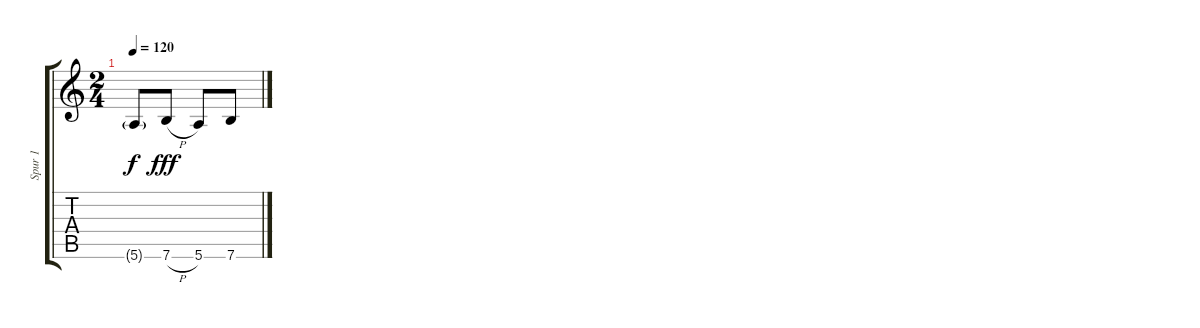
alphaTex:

\track ("Spur 1" "Spur 1") {instrument overdrivenguitar}
\staff {score tabs}
\tuning (E4 B3 G3 D3 A2 E2) {hide}
\ts (2 4)
\tempo 120
\clef g2
\ks c
5.6{g}.8{dy f} 7.6{h}.8{dy fff} 5.6.8 7.6.8
